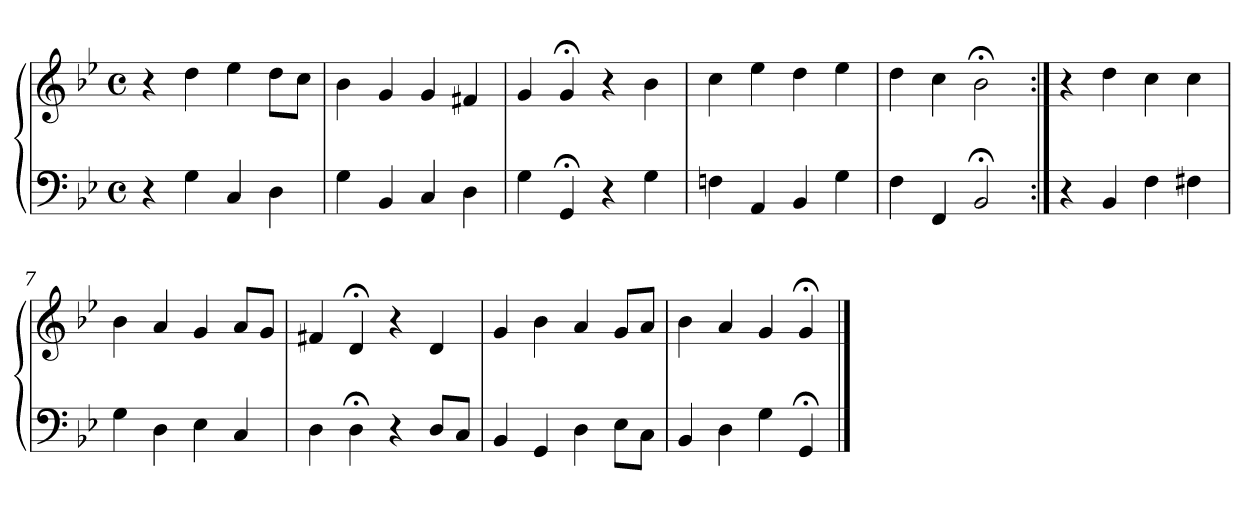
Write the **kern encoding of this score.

**kern	**kern
*part1	*part1
*staff2	*staff1
*clefF4	*clefG2
*k[b-e-]	*k[b-e-]
*M4/4	*M4/4
*met(c)	*met(c)
=1	=1
4r	4r
4G	4dd
4C	4ee-
4D	8ddL
.	8ccJ
=2	=2
4G	4b-
4BB-	4g
4C	4g
4D	4f#X
=3	=3
4G	4g
4GG;<	4g;<
4r	4r
4G	4b-
=4	=4
4Fn	4cc
4AA	4ee-
4BB-	4dd
4G	4ee-
=5	=5
4F	4dd
4FF	4cc
2BB-;<	2b-;<
=6:|!	=6:|!
4r	4r
4BB-	4dd
4F	4cc
4F#X	4cc
!!LO:LB:g=z
=7	=7
4G	4b-
4D	4a
4E-	4g
4C	8aL
.	8gJ
=8	=8
4D	4f#X
4D;<	4d;<
4r	4r
8DL	4d
8CJ	.
=9	=9
4BB-	4g
4GG	4b-
4D	4a
8E-L	8gL
8CJ	8aJ
=10	=10
4BB-	4b-
4D	4a
4G	4g
4GG;<	4g;<
==	==
*-	*-
